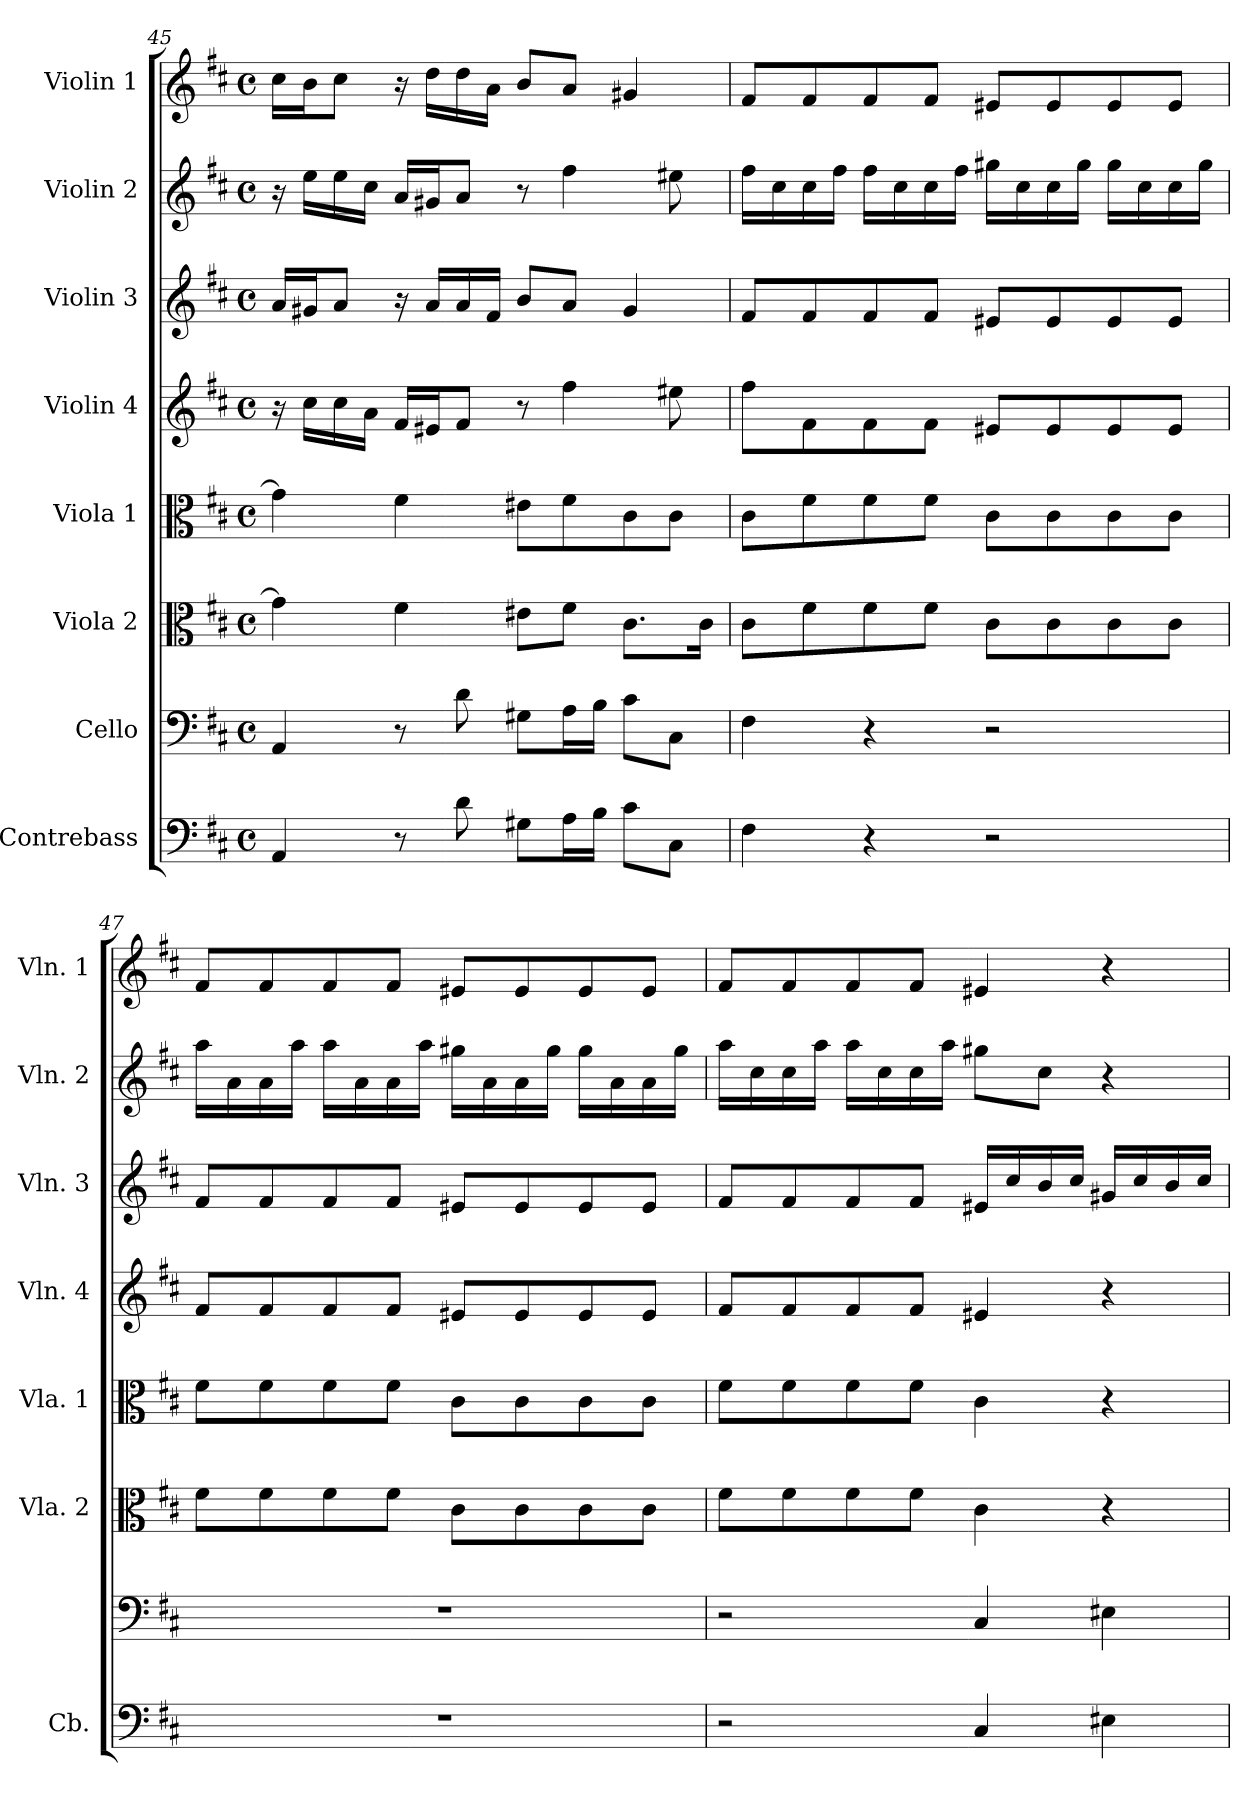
**kern	**kern	**kern	**kern	**kern	**kern	**kern	**kern
*part8	*part7	*part6	*part5	*part4	*part3	*part2	*part1
*staff8	*staff7	*staff6	*staff5	*staff4	*staff3	*staff2	*staff1
*I"Contrebass	*I"Cello	*I"Viola 2	*I"Viola 1	*I"Violin 4	*I"Violin 3	*I"Violin 2	*I"Violin 1
*I'Cb.	*	*I'Vla. 2	*I'Vla. 1	*I'Vln. 4	*I'Vln. 3	*I'Vln. 2	*I'Vln. 1
*clefF4	*clefF4	*clefC3	*clefC3	*clefG2	*clefG2	*clefG2	*clefG2
*ITrd7c12	*	*	*	*	*	*	*
*k[f#c#]	*k[f#c#]	*k[f#c#]	*k[f#c#]	*k[f#c#]	*k[f#c#]	*k[f#c#]	*k[f#c#]
*M4/4	*M4/4	*M4/4	*M4/4	*M4/4	*M4/4	*M4/4	*M4/4
*met(c)	*met(c)	*met(c)	*met(c)	*met(c)	*met(c)	*met(c)	*met(c)
=45	=45	=45	=45	=45	=45	=45	=45
4AAA/	4AA/	4g#\]	4g#\]	16r	16a/LL	16r	16cc#\LL
.	.	.	.	16cc#\LL	16g#X/J	16ee\LL	16b\J
.	.	.	.	16cc#\	8a/J	16ee\	8cc#\J
.	.	.	.	16a\JJ	.	16cc#\JJ	.
8r	8r	4f#\	4f#\	16f#/LL	16r	16a/LL	16r
.	.	.	.	16e#X/J	16a/LL	16g#X/J	16dd\LL
8D\	8d\	.	.	8f#/J	16a/	8a/J	16dd\
.	.	.	.	.	16f#/JJ	.	16a\JJ
8GG#X\L	8G#X\L	8e#X\L	8e#X\L	8r	8b/L	8r	8b/L
16AA\L	16A\L	8f#\J	8f#\	4ff#\	8a/J	4ff#\	8a/J
16BB\JJ	16B\JJ	.	.	.	.	.	.
8C#\L	8c#\L	8.c#\L	8c#\	.	4g#/	.	4g#X/
8CC#\J	8C#\J	.	8c#\J	8ee#X\	.	8ee#X\	.
.	.	16c#\Jk	.	.	.	.	.
!!LO:PB:g=z
=46	=46	=46	=46	=46	=46	=46	=46
4FF#\	4F#\	8c#\L	8c#\L	8ff#\L	8f#/L	16ff#\LL	8f#/L
.	.	.	.	.	.	16cc#\	.
.	.	8f#\	8f#\	8f#\	8f#/	16cc#\	8f#/
.	.	.	.	.	.	16ff#\JJ	.
4r	4r	8f#\	8f#\	8f#\	8f#/	16ff#\LL	8f#/
.	.	.	.	.	.	16cc#\	.
.	.	8f#\J	8f#\J	8f#\J	8f#/J	16cc#\	8f#/J
.	.	.	.	.	.	16ff#\JJ	.
2r	2r	8c#\L	8c#\L	8e#X/L	8e#X/L	16gg#X\LL	8e#X/L
.	.	.	.	.	.	16cc#\	.
.	.	8c#\	8c#\	8e#/	8e#/	16cc#\	8e#/
.	.	.	.	.	.	16gg#\JJ	.
.	.	8c#\	8c#\	8e#/	8e#/	16gg#\LL	8e#/
.	.	.	.	.	.	16cc#\	.
.	.	8c#\J	8c#\J	8e#/J	8e#/J	16cc#\	8e#/J
.	.	.	.	.	.	16gg#\JJ	.
=47	=47	=47	=47	=47	=47	=47	=47
1r	1r	8f#\L	8f#\L	8f#/L	8f#/L	16aa\LL	8f#/L
.	.	.	.	.	.	16a\	.
.	.	8f#\	8f#\	8f#/	8f#/	16a\	8f#/
.	.	.	.	.	.	16aa\JJ	.
.	.	8f#\	8f#\	8f#/	8f#/	16aa\LL	8f#/
.	.	.	.	.	.	16a\	.
.	.	8f#\J	8f#\J	8f#/J	8f#/J	16a\	8f#/J
.	.	.	.	.	.	16aa\JJ	.
.	.	8c#\L	8c#\L	8e#X/L	8e#X/L	16gg#X\LL	8e#X/L
.	.	.	.	.	.	16a\	.
.	.	8c#\	8c#\	8e#/	8e#/	16a\	8e#/
.	.	.	.	.	.	16gg#\JJ	.
.	.	8c#\	8c#\	8e#/	8e#/	16gg#\LL	8e#/
.	.	.	.	.	.	16a\	.
.	.	8c#\J	8c#\J	8e#/J	8e#/J	16a\	8e#/J
.	.	.	.	.	.	16gg#\JJ	.
!!LO:PB:g=z
=48	=48	=48	=48	=48	=48	=48	=48
2r	2r	8f#\L	8f#\L	8f#/L	8f#/L	16aa\LL	8f#/L
.	.	.	.	.	.	16cc#\	.
.	.	8f#\	8f#\	8f#/	8f#/	16cc#\	8f#/
.	.	.	.	.	.	16aa\JJ	.
.	.	8f#\	8f#\	8f#/	8f#/	16aa\LL	8f#/
.	.	.	.	.	.	16cc#\	.
.	.	8f#\J	8f#\J	8f#/J	8f#/J	16cc#\	8f#/J
.	.	.	.	.	.	16aa\JJ	.
4CC#/	4C#/	4c#\	4c#\	4e#X/	16e#X/LL	8gg#X\L	4e#X/
.	.	.	.	.	16cc#/	.	.
.	.	.	.	.	16b/	8cc#\J	.
.	.	.	.	.	16cc#/JJ	.	.
4EE#X\	4E#X\	4r	4r	4r	16g#X/LL	4r	4r
.	.	.	.	.	16cc#/	.	.
.	.	.	.	.	16b/	.	.
.	.	.	.	.	16cc#/JJ	.	.
=	=	=	=	=	=	=	=
*-	*-	*-	*-	*-	*-	*-	*-
